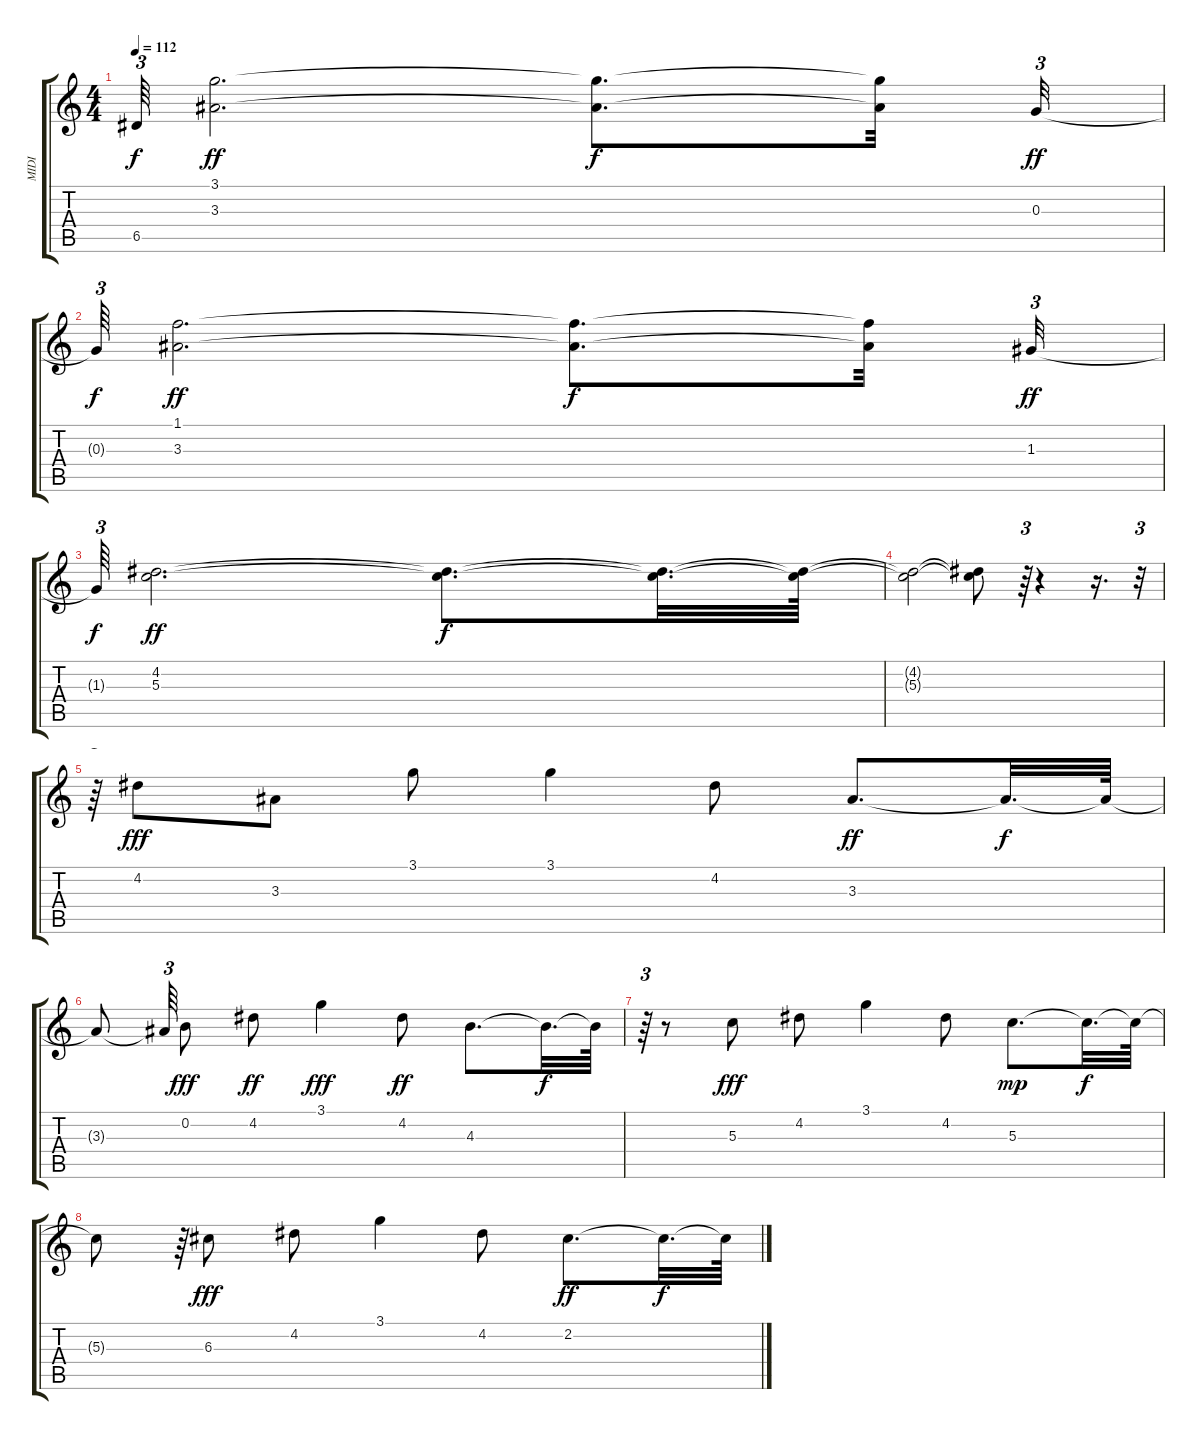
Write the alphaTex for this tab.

\track ("MIDI" "MIDI") {instrument electricguitarclean}
\staff {score tabs}
\tuning (E4 B3 G3 D3 A2 E2) {hide}
\ts (4 4)
\tempo 112
\clef g2
\ks c
6.5{t}.64{tu (3 2) dy f} (3.1 3.3).2{d dy ff} (3.1{t} 3.3{t}).8{d dy f} (3.1{t} 3.3{t}).32 0.3.32{tu (3 2) dy ff} |
0.3{t}.64{tu (3 2) dy f} (1.1 3.3).2{d dy ff} (1.1{t} 3.3{t}).8{d dy f} (1.1{t} 3.3{t}).32 1.3.32{tu (3 2) dy ff} |
1.3{t}.64{tu (3 2) dy f} (4.2 5.3).2{d dy ff} (4.2{t} 5.3{t}).8{d dy f} (4.2{t} 5.3{t}).32{d} (4.2{t} 5.3{t}).64 |
(4.2{t} 5.3{t}).2 (4.2{t} 5.3{t}).8 r.64{tu (3 2)} r.4 r.16{d} r.32{tu (3 2)} |
r.64{tu (3 2)} 4.2.8{dy fff} 3.3.8 3.1.8 3.1.4 4.2.8 3.3.8{d dy ff} 3.3{t}.32{d dy f} 3.3{t}.64 |
3.3{t}.8 3.3{t}.64{tu (3 2)} 0.2.8{dy fff} 4.2.8{dy ff} 3.1.4{dy fff} 4.2.8{dy ff} 4.3.8{d} 4.3{t}.32{d dy f} 4.3{t}.64 |
r.64{tu (3 2)} r.8 5.3.8{dy fff} 4.2.8 3.1.4 4.2.8 5.3.8{d dy mp} 5.3{t}.32{d dy f} 5.3{t}.64 |
5.3{t}.8 r.64{tu (3 2)} 6.3.8{dy fff} 4.2.8 3.1.4 4.2.8 2.2.8{d dy ff} 2.2{t}.32{d dy f} 2.2{t}.64
